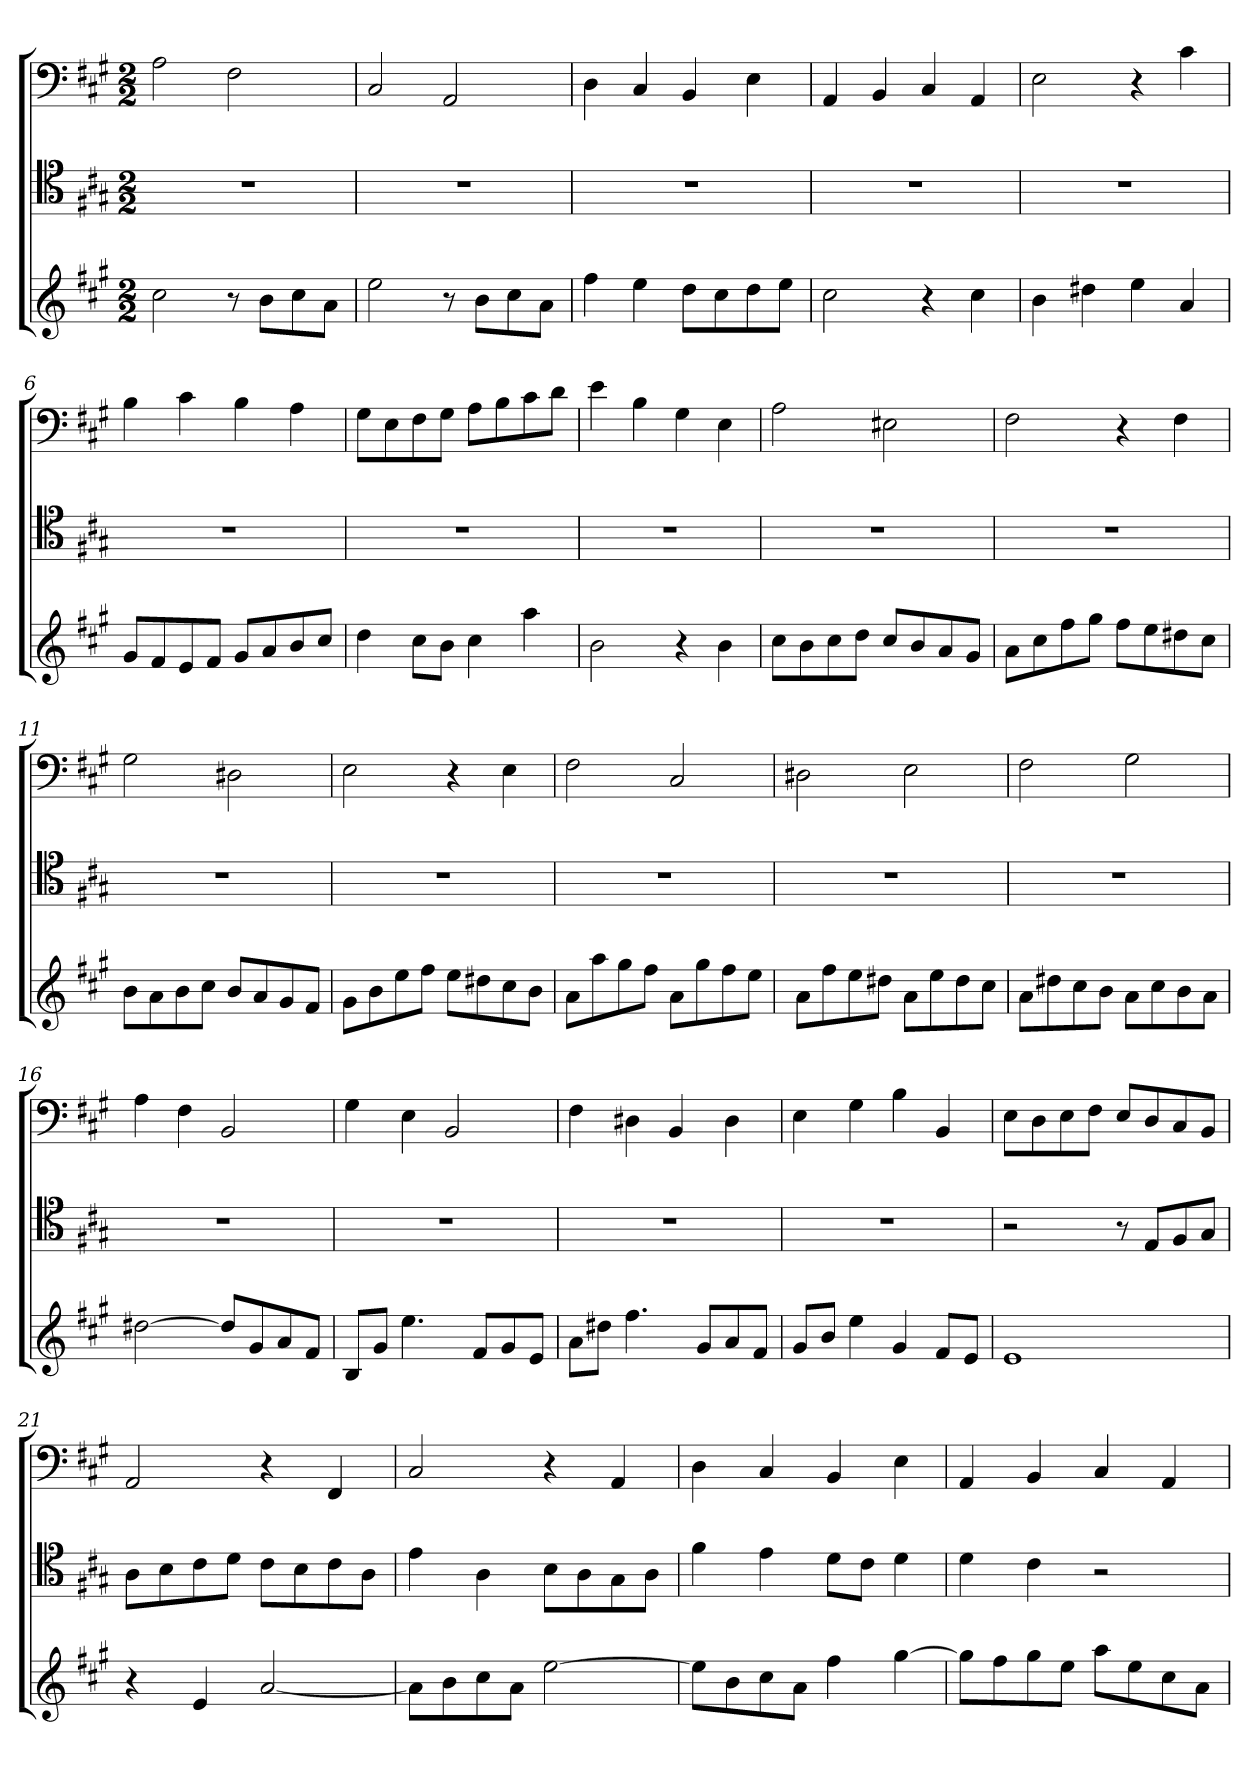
**kern	**kern	**kern
*part3	*part2	*part1
*staff3	*staff2	*staff1
*	*clefC4	*clefF4
*k[f#c#g#]	*k[f#c#g#]	*k[f#c#g#]
*A:	*A:	*A:
*M2/2	*M2/2	*M2/2
=1	=1	=1
2cc#	1r	2A
8r	.	2F#
8bL	.	.
8cc#	.	.
8aJ	.	.
=2	=2	=2
2ee	1r	2C#
8r	.	2AA
8bL	.	.
8cc#	.	.
8aJ	.	.
=3	=3	=3
4ff#	1r	4D
4ee	.	4C#
8ddL	.	4BB
8cc#	.	.
8dd	.	4E
8eeJ	.	.
=4	=4	=4
2cc#	1r	4AA
.	.	4BB
4r	.	4C#
4cc#	.	4AA
=5	=5	=5
4b	1r	2E
4dd#X	.	.
4ee	.	4r
4a	.	4c#
=6	=6	=6
8g#L	1r	4B
8f#	.	.
8e	.	4c#
8f#J	.	.
8g#L	.	4B
8a	.	.
8b	.	4A
8cc#J	.	.
=7	=7	=7
4dd	1r	8G#\L
.	.	8E\
8cc#L	.	8F#\
8bJ	.	8G#\J
4cc#	.	8A\L
.	.	8B\
4aa	.	8c#\
.	.	8d\J
=8	=8	=8
2b	1r	4e
.	.	4B
4r	.	4G#
4b	.	4E
=9	=9	=9
8cc#L	1r	2A
8b	.	.
8cc#	.	.
8ddJ	.	.
8cc#L	.	2E#X
8b	.	.
8a	.	.
8g#J	.	.
=10	=10	=10
8aL	1r	2F#
8cc#	.	.
8ff#	.	.
8gg#J	.	.
8ff#L	.	4r
8ee	.	.
8dd#X	.	4F#
8cc#J	.	.
=11	=11	=11
8bL	1r	2G#
8a	.	.
8b	.	.
8cc#J	.	.
8bL	.	2D#X
8a	.	.
8g#	.	.
8f#J	.	.
=12	=12	=12
8g#L	1r	2E
8b	.	.
8ee	.	.
8ff#J	.	.
8eeL	.	4r
8dd#X	.	.
8cc#	.	4E
8bJ	.	.
=13	=13	=13
8aL	1r	2F#
8aa	.	.
8gg#	.	.
8ff#J	.	.
8aL	.	2C#
8gg#	.	.
8ff#	.	.
8eeJ	.	.
=14	=14	=14
8aL	1r	2D#X
8ff#	.	.
8ee	.	.
8dd#XJ	.	.
8aL	.	2E
8ee	.	.
8dd#	.	.
8cc#J	.	.
=15	=15	=15
8aL	1r	2F#
8dd#X	.	.
8cc#	.	.
8bJ	.	.
8aL	.	2G#
8cc#	.	.
8b	.	.
8aJ	.	.
=16	=16	=16
[2dd#X	1r	4A
.	.	4F#
8dd#L]	.	2BB
8g#	.	.
8a	.	.
8f#J	.	.
=17	=17	=17
8BL	1r	4G#
8g#J	.	.
4.ee	.	4E
.	.	2BB
8f#L	.	.
8g#	.	.
8eJ	.	.
=18	=18	=18
8aL	1r	4F#
8dd#XJ	.	.
4.ff#	.	4D#X
.	.	4BB
8g#L	.	.
8a	.	4D#
8f#J	.	.
=19	=19	=19
8g#L	1r	4E
8bJ	.	.
4ee	.	4G#
4g#	.	4B
8f#L	.	4BB
8eJ	.	.
=20	=20	=20
1e	2r	8E\L
.	.	8D\
.	.	8E\
.	.	8F#\J
.	8r	8E/L
.	8E/L	8D/
.	8F#/	8C#/
.	8G#/J	8BB/J
=21	=21	=21
4r	8A\L	2AA
.	8B\	.
4e	8c#\	.
.	8d\J	.
[2a	8c#\L	4r
.	8B\	.
.	8c#\	4FF#
.	8A\J	.
=22	=22	=22
8aL]	4e	2C#
8b	.	.
8cc#	4A	.
8aJ	.	.
[2ee	8B\L	4r
.	8A\	.
.	8G#\	4AA
.	8A\J	.
=23	=23	=23
8eeL]	4f#	4D
8b	.	.
8cc#	4e	4C#
8aJ	.	.
4ff#	8d\L	4BB
.	8c#\J	.
[4gg#	4d	4E
=24	=24	=24
8gg#L]	4d	4AA
8ff#	.	.
8gg#	4c#	4BB
8eeJ	.	.
8aaL	2r	4C#
8ee	.	.
8cc#	.	4AA
8aJ	.	.
=	=	=
*-	*-	*-
